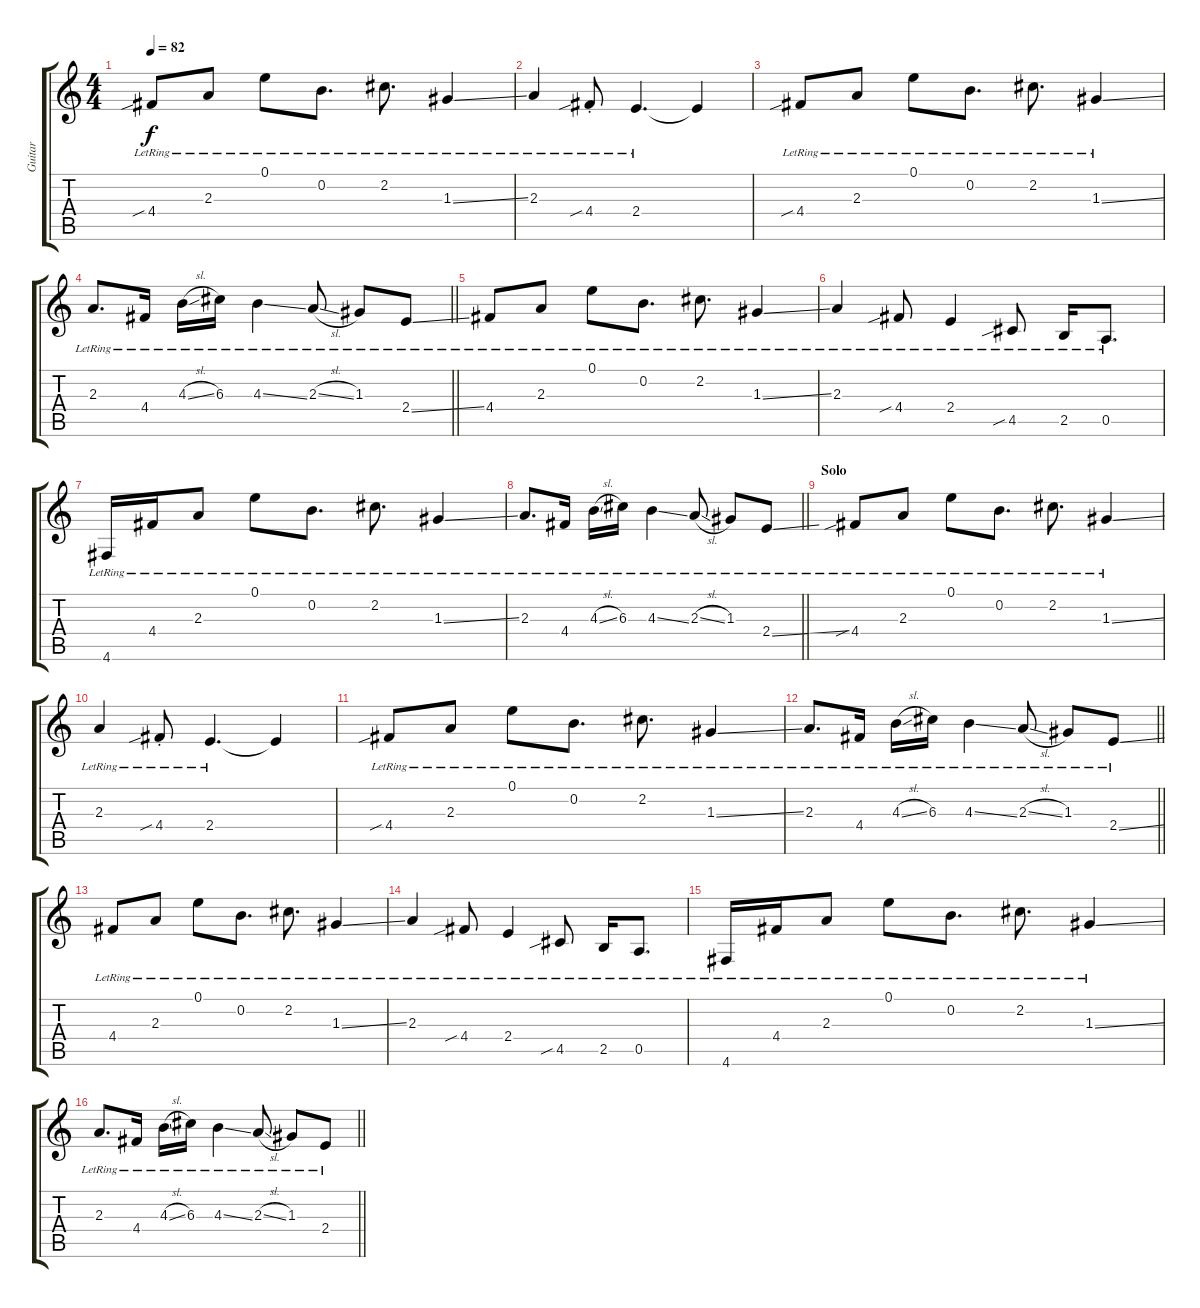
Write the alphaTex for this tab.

\track ("Guitar" "Guitar") {instrument distortionguitar}
\staff {score tabs}
\tuning (E4 B3 G3 D3 A2 D2) {hide}
\ts (4 4)
\section ("" "")
\tempo 82
\clef g2
\ks c
4.4{sib lr}.8{dy f} 2.3{lr}.8 0.1{lr}.8 0.2{lr}.8{d} 2.2{lr}.8{d} 1.3{ss lr}.4 |
2.3{lr}.4 4.4{sib st lr}.8 2.4{lr}.4{d} 2.4{t}.4 |
4.4{sib lr}.8 2.3{lr}.8 0.1{lr}.8 0.2{lr}.8{d} 2.2{lr}.8{d} 1.3{ss lr}.4 |
\barLineRight lightlight
2.3{lr}.8{d} 4.4{lr}.16 4.3{sl lr}.16 6.3{lr}.16 4.3{ss lr}.4 2.3{sl lr}.8 1.3{lr}.8 2.4{ss lr}.8 |
4.4{lr}.8 2.3{lr}.8 0.1{lr}.8 0.2{lr}.8{d} 2.2{lr}.8{d} 1.3{ss lr}.4 |
2.3{lr}.4 4.4{sib lr}.8 2.4{lr}.4 4.5{sib lr}.8 2.5{lr}.16 0.5{lr}.8{d} |
4.6{lr}.16 4.4{lr}.16 2.3{lr}.8 0.1{lr}.8 0.2{lr}.8{d} 2.2{lr}.8{d} 1.3{ss lr}.4 |
\barLineRight lightlight
2.3{lr}.8{d volume 12} 4.4{lr}.16 4.3{sl lr}.16 6.3{lr}.16 4.3{ss lr}.4 2.3{sl lr}.8 1.3{lr}.8 2.4{ss lr}.8 |
\section ("" "Solo")
4.4{sib lr}.8 2.3{lr}.8 0.1{lr}.8 0.2{lr}.8{d} 2.2{lr}.8{d} 1.3{ss lr}.4 |
2.3{lr}.4 4.4{sib st lr}.8 2.4{lr}.4{d} 2.4{t}.4 |
4.4{sib lr}.8 2.3{lr}.8 0.1{lr}.8 0.2{lr}.8{d} 2.2{lr}.8{d} 1.3{ss lr}.4 |
\barLineRight lightlight
2.3{lr}.8{d} 4.4{lr}.16 4.3{sl lr}.16 6.3{lr}.16 4.3{ss lr}.4 2.3{sl lr}.8 1.3{lr}.8 2.4{ss lr}.8 |
4.4{lr}.8 2.3{lr}.8 0.1{lr}.8 0.2{lr}.8{d} 2.2{lr}.8{d} 1.3{ss lr}.4 |
2.3{lr}.4 4.4{sib lr}.8 2.4{lr}.4 4.5{sib lr}.8 2.5{lr}.16 0.5{lr}.8{d} |
4.6{lr}.16 4.4{lr}.16 2.3{lr}.8 0.1{lr}.8 0.2{lr}.8{d} 2.2{lr}.8{d} 1.3{ss lr}.4 |
\barLineRight lightlight
2.3{lr}.8{d} 4.4{lr}.16 4.3{sl lr}.16 6.3{lr}.16 4.3{ss lr}.4 2.3{sl lr}.8 1.3{lr}.8 2.4{ss lr}.8
